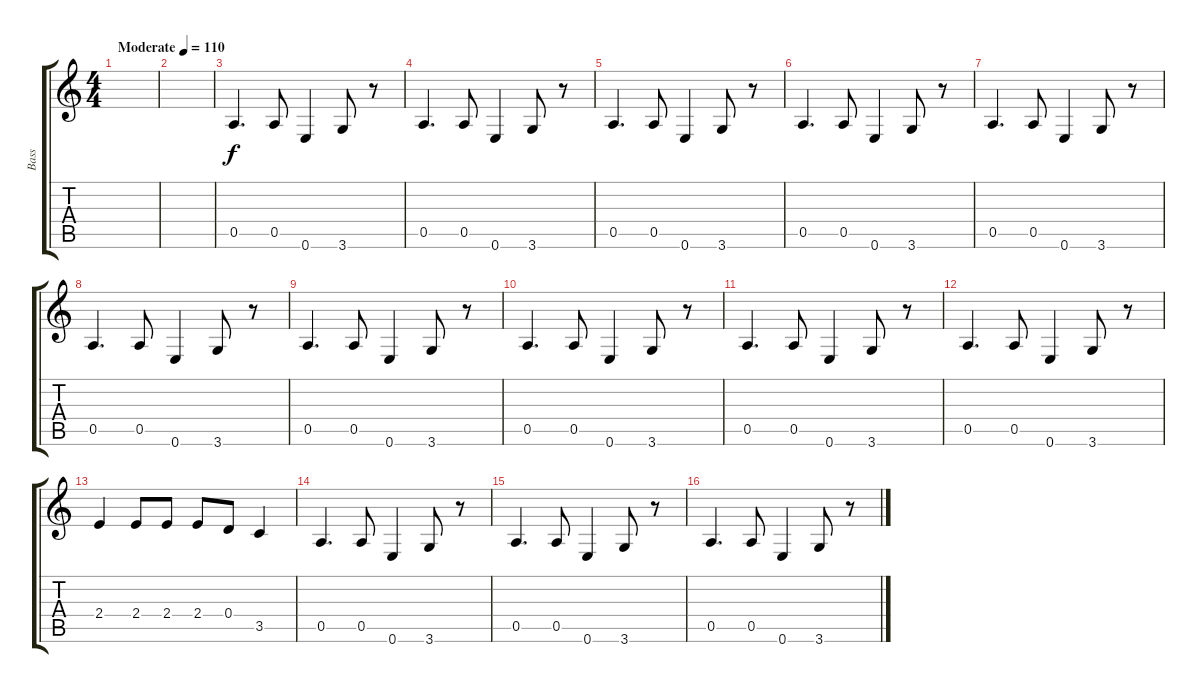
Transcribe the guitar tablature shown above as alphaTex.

\track ("Bass" "Bass") {instrument overdrivenguitar}
\staff {score tabs}
\tuning (E4 B3 G3 D3 A2 E2) {hide}
\ts (4 4)
\tempo (110 "Moderate")
\clef g2
\ks c
|
|
0.5.4{d volume 7 instrument acousticbass} 0.5.8 0.6.4 3.6.8 r.8 |
0.5.4{d} 0.5.8 0.6.4 3.6.8 r.8 |
0.5.4{d} 0.5.8 0.6.4 3.6.8 r.8 |
0.5.4{d} 0.5.8 0.6.4 3.6.8 r.8 |
0.5.4{d} 0.5.8 0.6.4 3.6.8 r.8 |
0.5.4{d} 0.5.8 0.6.4 3.6.8 r.8 |
0.5.4{d} 0.5.8 0.6.4 3.6.8 r.8 |
0.5.4{d} 0.5.8 0.6.4 3.6.8 r.8 |
0.5.4{d} 0.5.8 0.6.4 3.6.8 r.8 |
0.5.4{d} 0.5.8 0.6.4 3.6.8 r.8 |
2.4.4 2.4.8 2.4.8 2.4.8 0.4.8 3.5.4 |
0.5.4{d} 0.5.8 0.6.4 3.6.8 r.8 |
0.5.4{d} 0.5.8 0.6.4 3.6.8 r.8 |
0.5.4{d} 0.5.8 0.6.4 3.6.8 r.8
